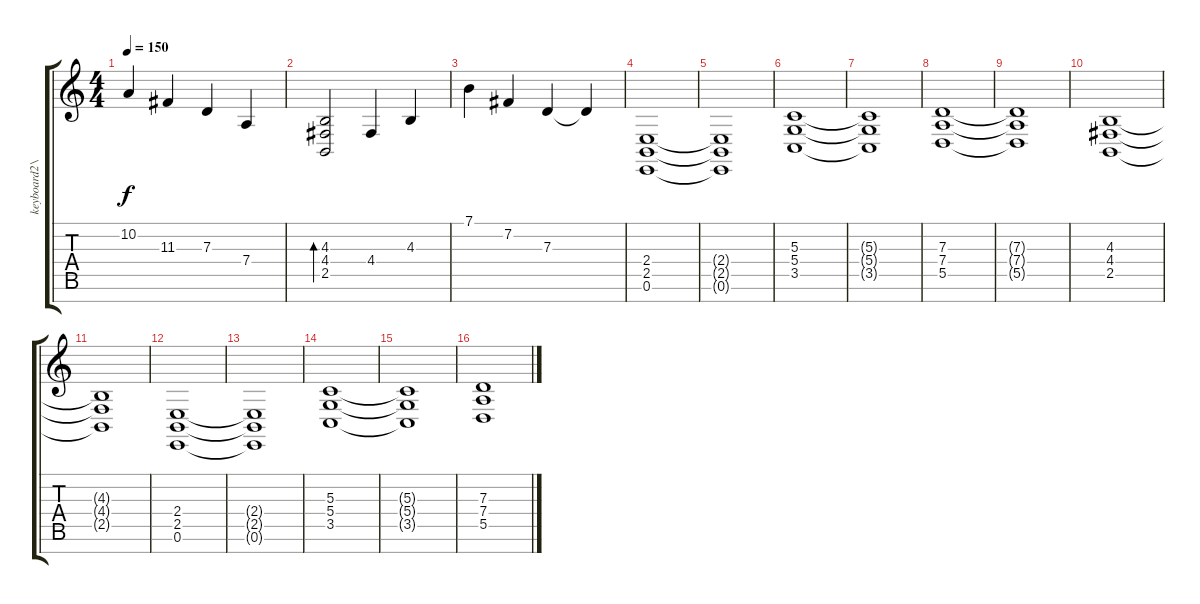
\track ("keyboard2\\guitar2" "keyboard2\\") {instrument brightacousticpiano}
\staff {score tabs}
\tuning (E4 B3 G3 D3 A2 E2 B1) {hide}
\ts (4 4)
\tempo 150
\clef g2
\ks c
10.2.4{dy f} 11.3.4 7.3.4 7.4.4 |
(4.3 4.4 2.5).2{bd 240} 4.4.4 4.3.4 |
7.1.4 7.2.4 7.3.4 7.3{t}.4 |
(2.4 2.5 0.6).1{volume 10 instrument distortionguitar} |
(2.4{t} 2.5{t} 0.6{t}).1 |
(5.3 5.4 3.5).1 |
(5.3{t} 5.4{t} 3.5{t}).1 |
(7.3 7.4 5.5).1 |
(7.3{t} 7.4{t} 5.5{t}).1 |
(4.3 4.4 2.5).1 |
(4.3{t} 4.4{t} 2.5{t}).1 |
(2.4 2.5 0.6).1{volume 12 instrument distortionguitar} |
(2.4{t} 2.5{t} 0.6{t}).1 |
(5.3 5.4 3.5).1 |
(5.3{t} 5.4{t} 3.5{t}).1 |
(7.3 7.4 5.5).1
